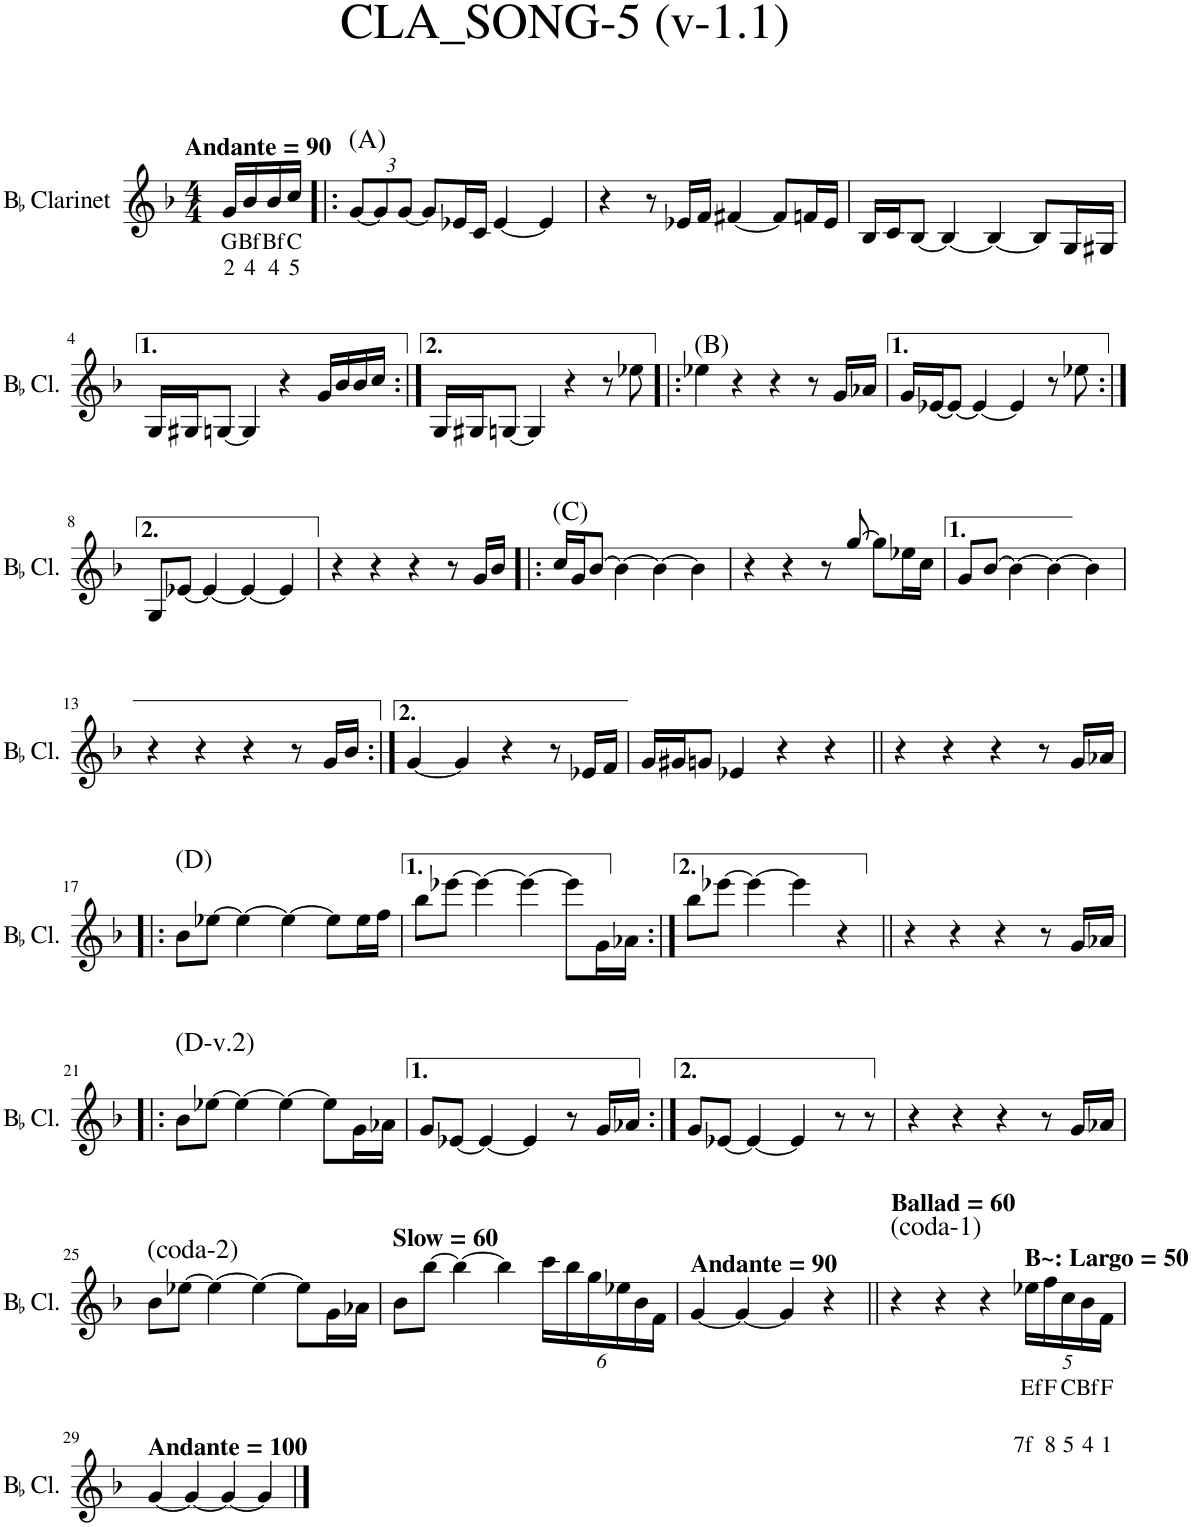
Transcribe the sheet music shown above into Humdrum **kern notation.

**kern	**text	**text
*part1	*part1	*part1
*staff1	*staff1	*staff1
*I"BaccidentalFlat Clarinet	*	*
*I'BaccidentalFlat Cl.	*	*
*clefG2	*	*
*Trd1c2	*	*
*k[b-]	*	*
*M4/4	*	*
=	=	=
!LO:TX:a:B:t=Andante = 90	!	!
!	!LO:LY:b	!LO:LY:b
16g/LL	G	2
!	!LO:LY:b	!LO:LY:b
16b-/	Bf	4
!	!LO:LY:b	!LO:LY:b
16b-/	Bf	4
!	!LO:LY:b	!LO:LY:b
16cc/JJ	C	5
=1!|:	=1!|:	=1!|:
!LO:TX:a:t=(A)	!	!
[4g/	.	.
8g/L]	.	.
16e-X/L	.	.
16c/JJ	.	.
[4e-/	.	.
4e-/]	.	.
=2	=2	=2
4r	.	.
8r	.	.
16e-X/LL	.	.
16f/JJ	.	.
[4f#X/	.	.
8f#/L]	.	.
16fn/L	.	.
16e-/JJ	.	.
=3	=3	=3
16B-/LL	.	.
16c/J	.	.
[8B-/J	.	.
4B-/_	.	.
4B-/_	.	.
8B-/L]	.	.
16G/L	.	.
16G#X/JJ	.	.
!!LO:LB:g=z
=4	=4	=4
16G/LL	.	.
16G#X/J	.	.
[8Gn/J	.	.
4G/]	.	.
4r	.	.
16g/LL	.	.
16b-/	.	.
16b-/	.	.
16cc/JJ	.	.
=5:|!	=5:|!	=5:|!
16G/LL	.	.
16G#X/J	.	.
[8Gn/J	.	.
4G/]	.	.
4r	.	.
8r	.	.
8ee-X\	.	.
=6!|:	=6!|:	=6!|:
!LO:TX:a:t=(B)	!	!
4ee-X\	.	.
4r	.	.
4r	.	.
8r	.	.
16g/LL	.	.
16a-X/JJ	.	.
=7	=7	=7
16g/LL	.	.
[16e-X/J	.	.
8e-/J_	.	.
4e-/_	.	.
4e-/]	.	.
8r	.	.
8ee-X\	.	.
!!LO:LB:g=z
=8:|!	=8:|!	=8:|!
8G/L	.	.
[8e-X/J	.	.
4e-/_	.	.
4e-/_	.	.
4e-/]	.	.
=9	=9	=9
4r	.	.
4r	.	.
4r	.	.
8r	.	.
16g/LL	.	.
16b-/JJ	.	.
=10!|:	=10!|:	=10!|:
!LO:TX:a:t=(C)	!	!
16cc/LL	.	.
16g/J	.	.
[8b-/J	.	.
4b-\_	.	.
4b-\_	.	.
4b-\]	.	.
=11	=11	=11
4r	.	.
4r	.	.
8r	.	.
[8gg/	.	.
8gg\L]	.	.
16ee-X\L	.	.
16cc\JJ	.	.
=12	=12	=12
8g/L	.	.
[8b-/J	.	.
4b-\_	.	.
4b-\_	.	.
4b-\]	.	.
!!LO:LB:g=z
=13	=13	=13
4r	.	.
4r	.	.
4r	.	.
8r	.	.
16g/LL	.	.
16b-/JJ	.	.
=14:|!	=14:|!	=14:|!
[4g/	.	.
4g/]	.	.
4r	.	.
8r	.	.
16e-X/LL	.	.
16f/JJ	.	.
=15	=15	=15
16g/LL	.	.
16g#X/J	.	.
8gn/J	.	.
4e-X/	.	.
4r	.	.
4r	.	.
=16||	=16||	=16||
4r	.	.
4r	.	.
4r	.	.
8r	.	.
16g/LL	.	.
16a-X/JJ	.	.
!!LO:LB:g=z
=17!|:	=17!|:	=17!|:
!LO:TX:a:t=(D)	!	!
8b-\L	.	.
[8ee-X\J	.	.
4ee-\_	.	.
4ee-\_	.	.
8ee-\L]	.	.
16ee-\L	.	.
16ff\JJ	.	.
=18	=18	=18
8bb-\L	.	.
[8eee-X\J	.	.
4eee-\_	.	.
4eee-\_	.	.
8eee-\L]	.	.
16g\L	.	.
16a-X\JJ	.	.
=19:|!	=19:|!	=19:|!
8bb-\L	.	.
[8eee-X\J	.	.
4eee-\_	.	.
4eee-\]	.	.
4r	.	.
=20||	=20||	=20||
4r	.	.
4r	.	.
4r	.	.
8r	.	.
16g/LL	.	.
16a-X/JJ	.	.
!!LO:LB:g=z
=21!|:	=21!|:	=21!|:
!LO:TX:a:t=(D-v.2)	!	!
8b-\L	.	.
[8ee-X\J	.	.
4ee-\_	.	.
4ee-\_	.	.
8ee-\L]	.	.
16g\L	.	.
16a-X\JJ	.	.
=22	=22	=22
8g/L	.	.
[8e-X/J	.	.
4e-/_	.	.
4e-/]	.	.
8r	.	.
16g/LL	.	.
16a-X/JJ	.	.
=23:|!	=23:|!	=23:|!
8g/L	.	.
[8e-X/J	.	.
4e-/_	.	.
4e-/]	.	.
8r	.	.
8r	.	.
=24	=24	=24
4r	.	.
4r	.	.
4r	.	.
8r	.	.
16g/LL	.	.
16a-X/JJ	.	.
!!LO:LB:g=z
=25	=25	=25
!LO:TX:a:t=(coda-2)	!	!
8b-\L	.	.
[8ee-X\J	.	.
4ee-\_	.	.
4ee-\_	.	.
8ee-\L]	.	.
16g\L	.	.
16a-X\JJ	.	.
=26	=26	=26
!LO:TX:a:B:t=Slow = 60	!	!
8b-\L	.	.
[8bb-\J	.	.
4bb-\_	.	.
4bb-\]	.	.
*Xbrackettup	*	*
24ccc\LL	.	.
24bb-\	.	.
24gg\	.	.
24ee-X\	.	.
24b-\	.	.
24f\JJ	.	.
=27	=27	=27
!LO:TX:a:B:t=Andante = 90	!	!
[4g/	.	.
4g/_	.	.
4g/]	.	.
4r	.	.
=28||	=28||	=28||
!LO:TX:a:t=(coda-1)	!	!
!LO:TX:a:B:t=Ballad = 60	!	!
4r	.	.
4r	.	.
4r	.	.
!LO:TX:a:B:t=B~&colon; Largo = 50	!	!
!	!LO:LY:b	!LO:LY:b
20ee-X\LL	Ef	7f
!	!LO:LY:b	!LO:LY:b
20ff\	F	8
!	!LO:LY:b	!LO:LY:b
20cc\	C	5
!	!LO:LY:b	!LO:LY:b
20b-\	Bf	4
!	!LO:LY:b	!LO:LY:b
20f\JJ	F	1
!!LO:LB:g=z
=29	=29	=29
!LO:TX:a:B:t=Andante = 100	!	!
[4g/	.	.
4g/_	.	.
4g/_	.	.
4g/]	.	.
==	==	==
*-	*-	*-
